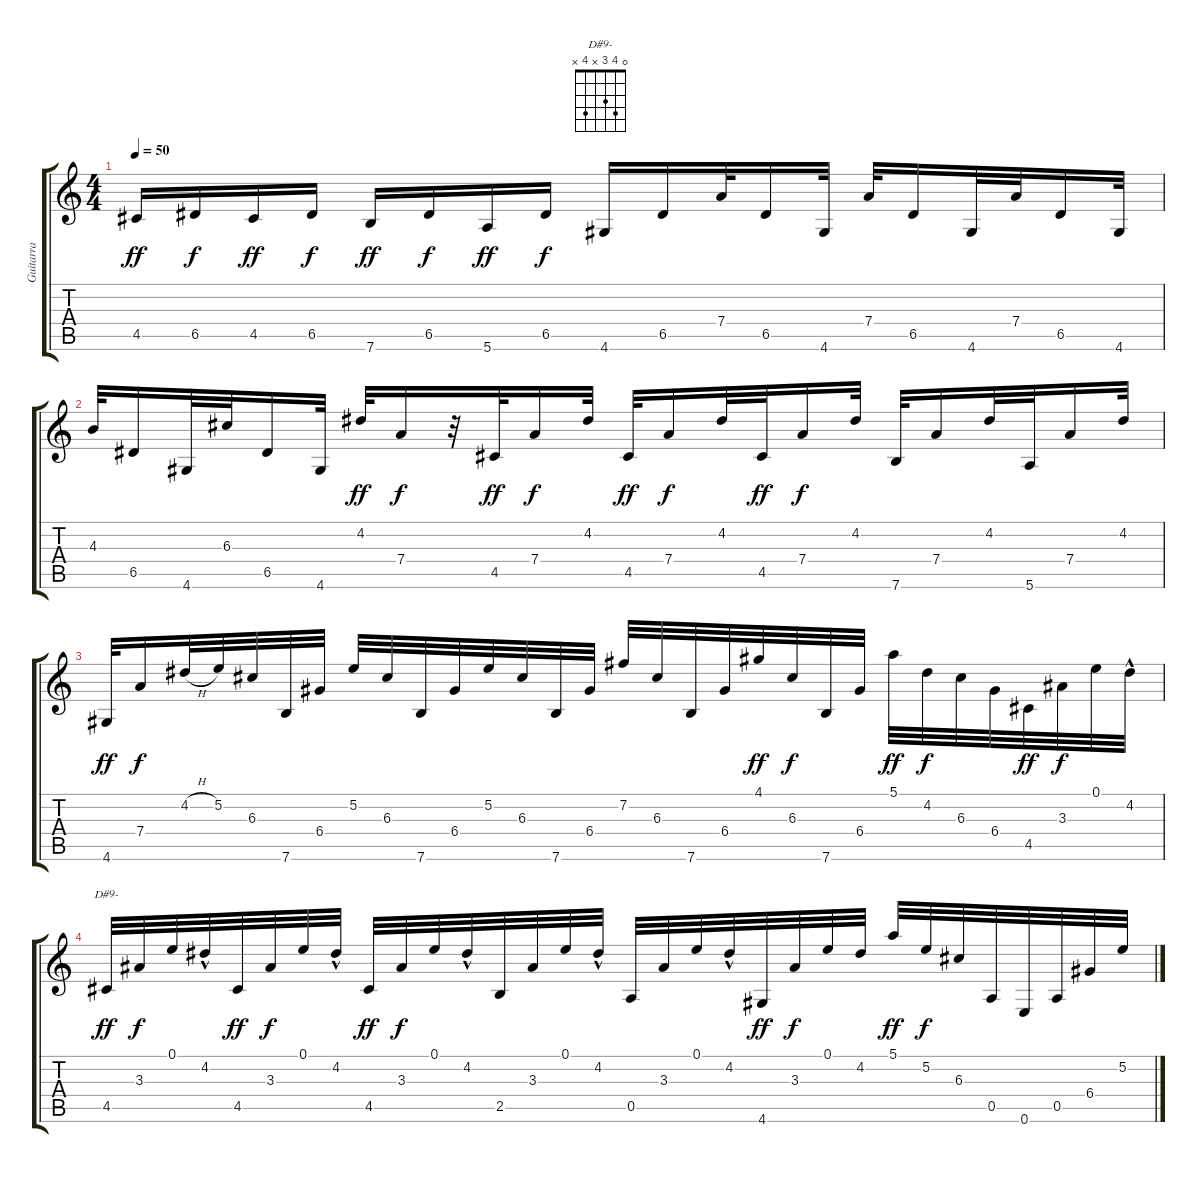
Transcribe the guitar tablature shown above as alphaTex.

\track ("Guitarra  Clasica" "Guitarra  ") {instrument acousticguitarnylon}
\staff {score tabs}
\tuning (E4 B3 G3 D3 A2 E2) {hide}
\chord ("D#9-" 0 4 3 x 4 x)
\ts (4 4)
\tempo 50
\clef g2
\ks c
4.5.16{dy ff} 6.5.16{dy f} 4.5.16{dy ff} 6.5.16{dy f} 7.6.16{dy ff} 6.5.16{dy f} 5.6.16{dy ff} 6.5.16{dy f} 4.6.16 6.5.16 7.4.32 6.5.16 4.6.32 7.4.32 6.5.16 4.6.32 7.4.32 6.5.16 4.6.32 |
4.3.32 6.5.16 4.6.32 6.3.32 6.5.16 4.6.32 4.2.32{dy ff} 7.4.16{dy f} r.32 4.5.32{dy ff} 7.4.16{dy f} 4.2.32 4.5.32{dy ff} 7.4.16{dy f} 4.2.32 4.5.32{dy ff} 7.4.16{dy f} 4.2.32 7.6.32 7.4.16 4.2.32 5.6.32 7.4.16 4.2.32 |
4.6.32{dy ff} 7.4.16{dy f} 4.2{h}.32 5.2.32 6.3.32 7.6.32 6.4.32 5.2.32 6.3.32 7.6.32 6.4.32 5.2.32 6.3.32 7.6.32 6.4.32 7.2.32 6.3.32 7.6.32 6.4.32 4.1.32{dy ff} 6.3.32{dy f} 7.6.32 6.4.32 5.1.32{dy ff} 4.2.32{dy f} 6.3.32 6.4.32 4.5.32{dy ff} 3.3.32{dy f} 0.1.32 4.2{hac}.32 |
4.5.32{ch "D#9-" dy ff} 3.3.32{dy f} 0.1.32 4.2{hac}.32 4.5.32{dy ff} 3.3.32{dy f} 0.1.32 4.2{hac}.32 4.5.32{dy ff} 3.3.32{dy f} 0.1.32 4.2{hac}.32 2.5.32 3.3.32 0.1.32 4.2{hac}.32 0.5.32 3.3.32 0.1.32 4.2{hac}.32 4.6.32{dy ff} 3.3.32{dy f} 0.1.32 4.2.32 5.1.32{dy ff} 5.2.32{dy f} 6.3.32 0.5.32 0.6.32 0.5.32 6.4.32 5.2.32
